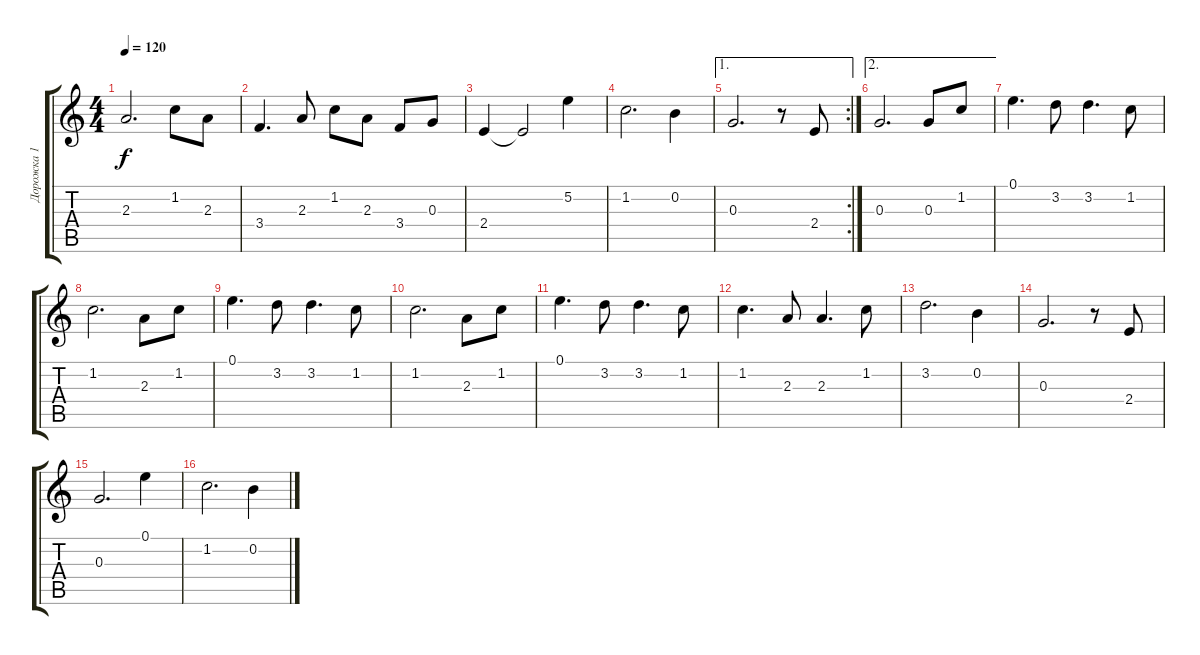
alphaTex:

\track ("Дорожка 1" "Дорожка 1") {solo instrument acousticguitarsteel}
\staff {score tabs}
\tuning (E4 B3 G3 D3 A2 E2) {hide}
\ts (4 4)
\tempo 120
\clef g2
\ks c
2.3.2{d dy f} 1.2.8 2.3.8 |
3.4.4{d} 2.3.8 1.2.8 2.3.8 3.4.8 0.3.8 |
2.4.4 2.4{t}.2 5.2.4 |
1.2.2{d} 0.2.4 |
\ae 1
\rc 2
0.3.2{d} r.8 2.4.8 |
\ae 2
0.3.2{d} 0.3.8 1.2.8 |
0.1.4{d} 3.2.8 3.2.4{d} 1.2.8 |
1.2.2{d} 2.3.8 1.2.8 |
0.1.4{d} 3.2.8 3.2.4{d} 1.2.8 |
1.2.2{d} 2.3.8 1.2.8 |
0.1.4{d} 3.2.8 3.2.4{d} 1.2.8 |
1.2.4{d} 2.3.8 2.3.4{d} 1.2.8 |
3.2.2{d} 0.2.4 |
0.3.2{d} r.8 2.4.8 |
0.3.2{d} 0.1.4 |
1.2.2{d} 0.2.4
